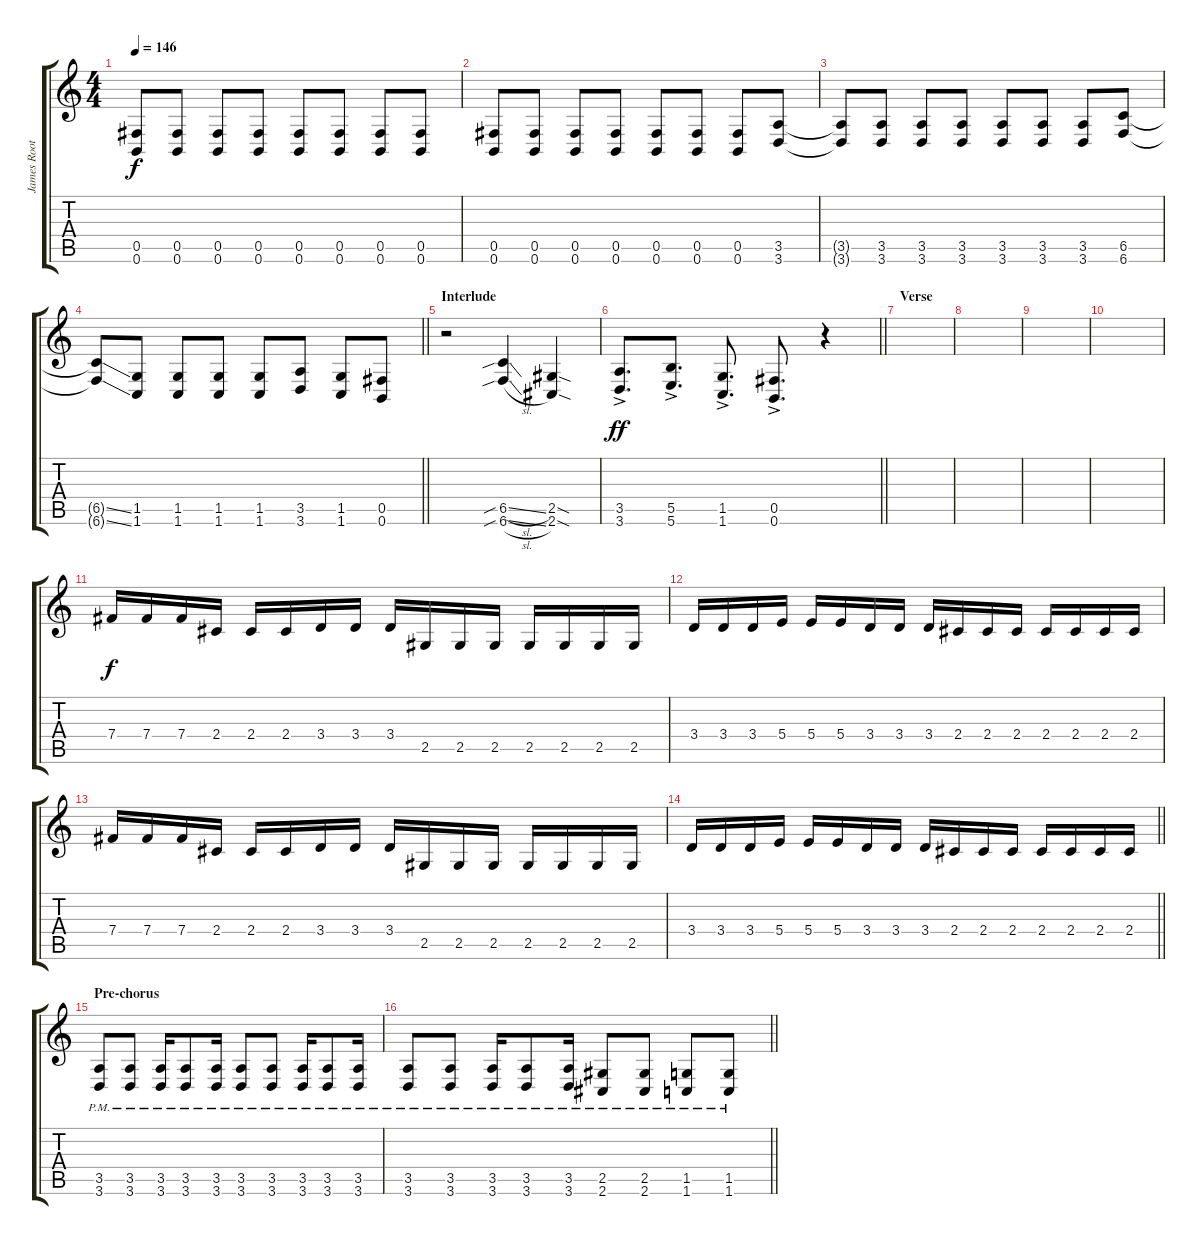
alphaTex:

\track ("James Root" "James Root") {instrument distortionguitar}
\staff {score tabs}
\tuning (Db4 Ab3 E3 B2 Gb2 B1) {hide}
\ts (4 4)
\tempo 146
\clef g2
\ks c
(0.5 0.6).8{dy f} (0.5 0.6).8 (0.5 0.6).8 (0.5 0.6).8 (0.5 0.6).8 (0.5 0.6).8 (0.5 0.6).8 (0.5 0.6).8 |
(0.5 0.6).8 (0.5 0.6).8 (0.5 0.6).8 (0.5 0.6).8 (0.5 0.6).8 (0.5 0.6).8 (0.5 0.6).8 (3.5 3.6).8 |
(3.5{t} 3.6{t}).8 (3.5 3.6).8 (3.5 3.6).8 (3.5 3.6).8 (3.5 3.6).8 (3.5 3.6).8 (3.5 3.6).8 (6.5 6.6).8 |
\barLineRight lightlight
(6.5{ss t} 6.6{ss t}).8 (1.5 1.6).8 (1.5 1.6).8 (1.5 1.6).8 (1.5 1.6).8 (3.5 3.6).8 (1.5 1.6).8 (0.5 0.6).8 |
\section ("" "Interlude")
r.2 (6.5{sib sl} 6.6{sib sl}).4 (2.5{sod} 2.6{sod}).4 |
\barLineRight lightlight
(3.5{ac} 3.6{ac}).8{d dy ff} (5.5{ac} 5.6{ac}).8{d} (1.5{ac} 1.6{ac}).8{d} (0.5{ac} 0.6{ac}).8{d} r.4 |
\section ("" "Verse")
|
|
|
|
7.4.16{dy f} 7.4.16 7.4.16 2.4.16 2.4.16 2.4.16 3.4.16 3.4.16 3.4.16 2.5.16 2.5.16 2.5.16 2.5.16 2.5.16 2.5.16 2.5.16 |
3.4.16 3.4.16 3.4.16 5.4.16 5.4.16 5.4.16 3.4.16 3.4.16 3.4.16 2.4.16 2.4.16 2.4.16 2.4.16 2.4.16 2.4.16 2.4.16 |
7.4.16 7.4.16 7.4.16 2.4.16 2.4.16 2.4.16 3.4.16 3.4.16 3.4.16 2.5.16 2.5.16 2.5.16 2.5.16 2.5.16 2.5.16 2.5.16 |
\barLineRight lightlight
3.4.16 3.4.16 3.4.16 5.4.16 5.4.16 5.4.16 3.4.16 3.4.16 3.4.16 2.4.16 2.4.16 2.4.16 2.4.16 2.4.16 2.4.16 2.4.16 |
\section ("" "Pre-chorus")
(3.5{pm} 3.6{pm}).8 (3.5{pm} 3.6{pm}).8 (3.5{pm} 3.6{pm}).16 (3.5{pm} 3.6{pm}).8 (3.5{pm} 3.6{pm}).16 (3.5{pm} 3.6{pm}).8 (3.5{pm} 3.6{pm}).8 (3.5{pm} 3.6{pm}).16 (3.5{pm} 3.6{pm}).8 (3.5{pm} 3.6{pm}).16 |
\barLineRight lightlight
(3.5{pm} 3.6{pm}).8 (3.5{pm} 3.6{pm}).8 (3.5{pm} 3.6{pm}).16 (3.5{pm} 3.6{pm}).8 (3.5{pm} 3.6{pm}).16 (2.5{pm} 2.6{pm}).8 (2.5{pm} 2.6{pm}).8 (1.5{pm} 1.6{pm}).8 (1.5{pm} 1.6{pm}).8
